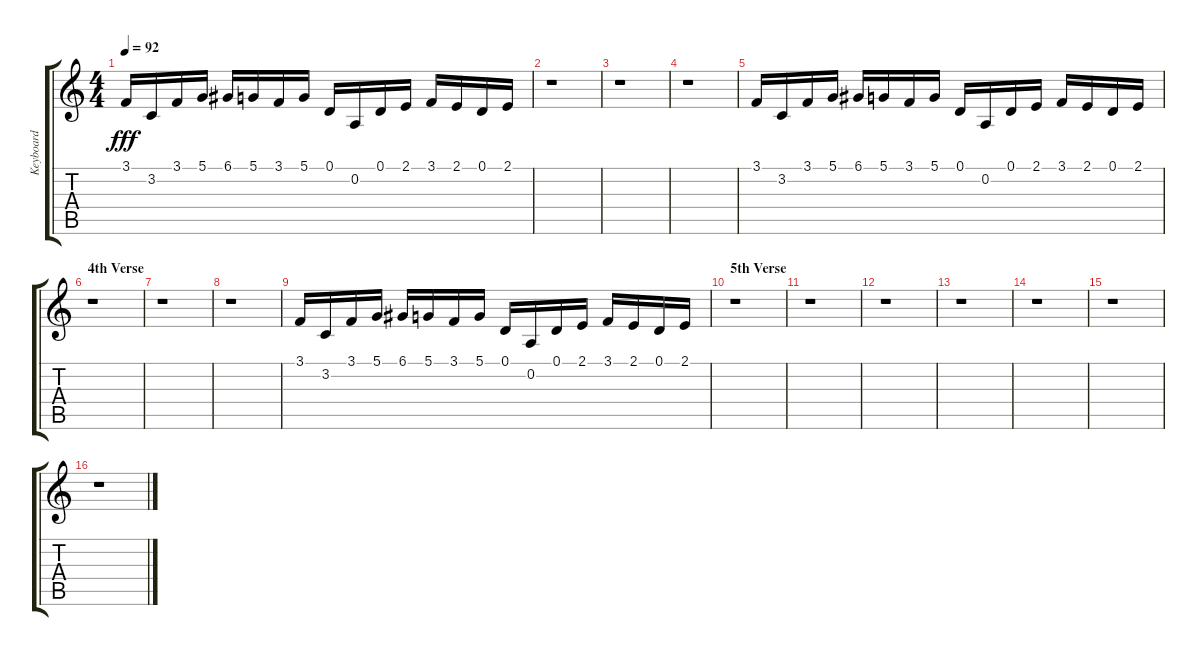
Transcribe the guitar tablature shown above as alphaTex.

\track ("Keyboard" "Keyboard") {instrument pad5bowed}
\staff {score tabs}
\tuning (D4 A3 F3 C3 G2 D2) {hide}
\ts (4 4)
\tempo 92
\clef g2
\ks c
3.1.16{dy fff} 3.2.16 3.1.16 5.1.16 6.1.16 5.1.16 3.1.16 5.1.16 0.1.16 0.2.16 0.1.16 2.1.16 3.1.16 2.1.16 0.1.16 2.1.16 |
r.1 |
r.1 |
r.1 |
3.1.16 3.2.16 3.1.16 5.1.16 6.1.16 5.1.16 3.1.16 5.1.16 0.1.16 0.2.16 0.1.16 2.1.16 3.1.16 2.1.16 0.1.16 2.1.16 |
\section ("" "4th Verse")
r.1 |
r.1 |
r.1 |
3.1.16 3.2.16 3.1.16 5.1.16 6.1.16 5.1.16 3.1.16 5.1.16 0.1.16 0.2.16 0.1.16 2.1.16 3.1.16 2.1.16 0.1.16 2.1.16 |
\section ("" "5th Verse")
r.1 |
r.1 |
r.1 |
r.1 |
r.1 |
r.1 |
r.1
